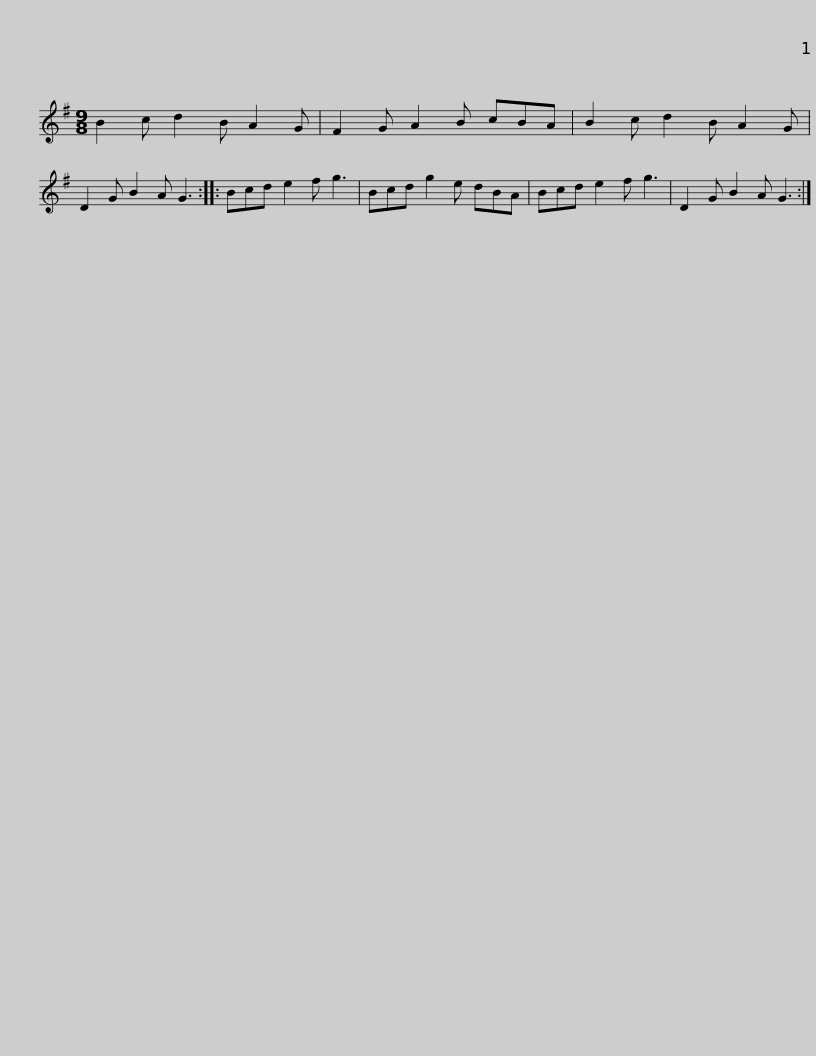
X:1
L:1/8
M:9/8
I:linebreak $
K:G
V:1 treble
V:1
 B2 c d2 B A2 G | F2 G A2 B cBA | B2 c d2 B A2 G | D2 G B2 A G3 :: Bcd e2 f g3 | %5
 Bcd g2 e dBA |$ Bcd e2 f g3 | D2 G B2 A G3 :| %8
